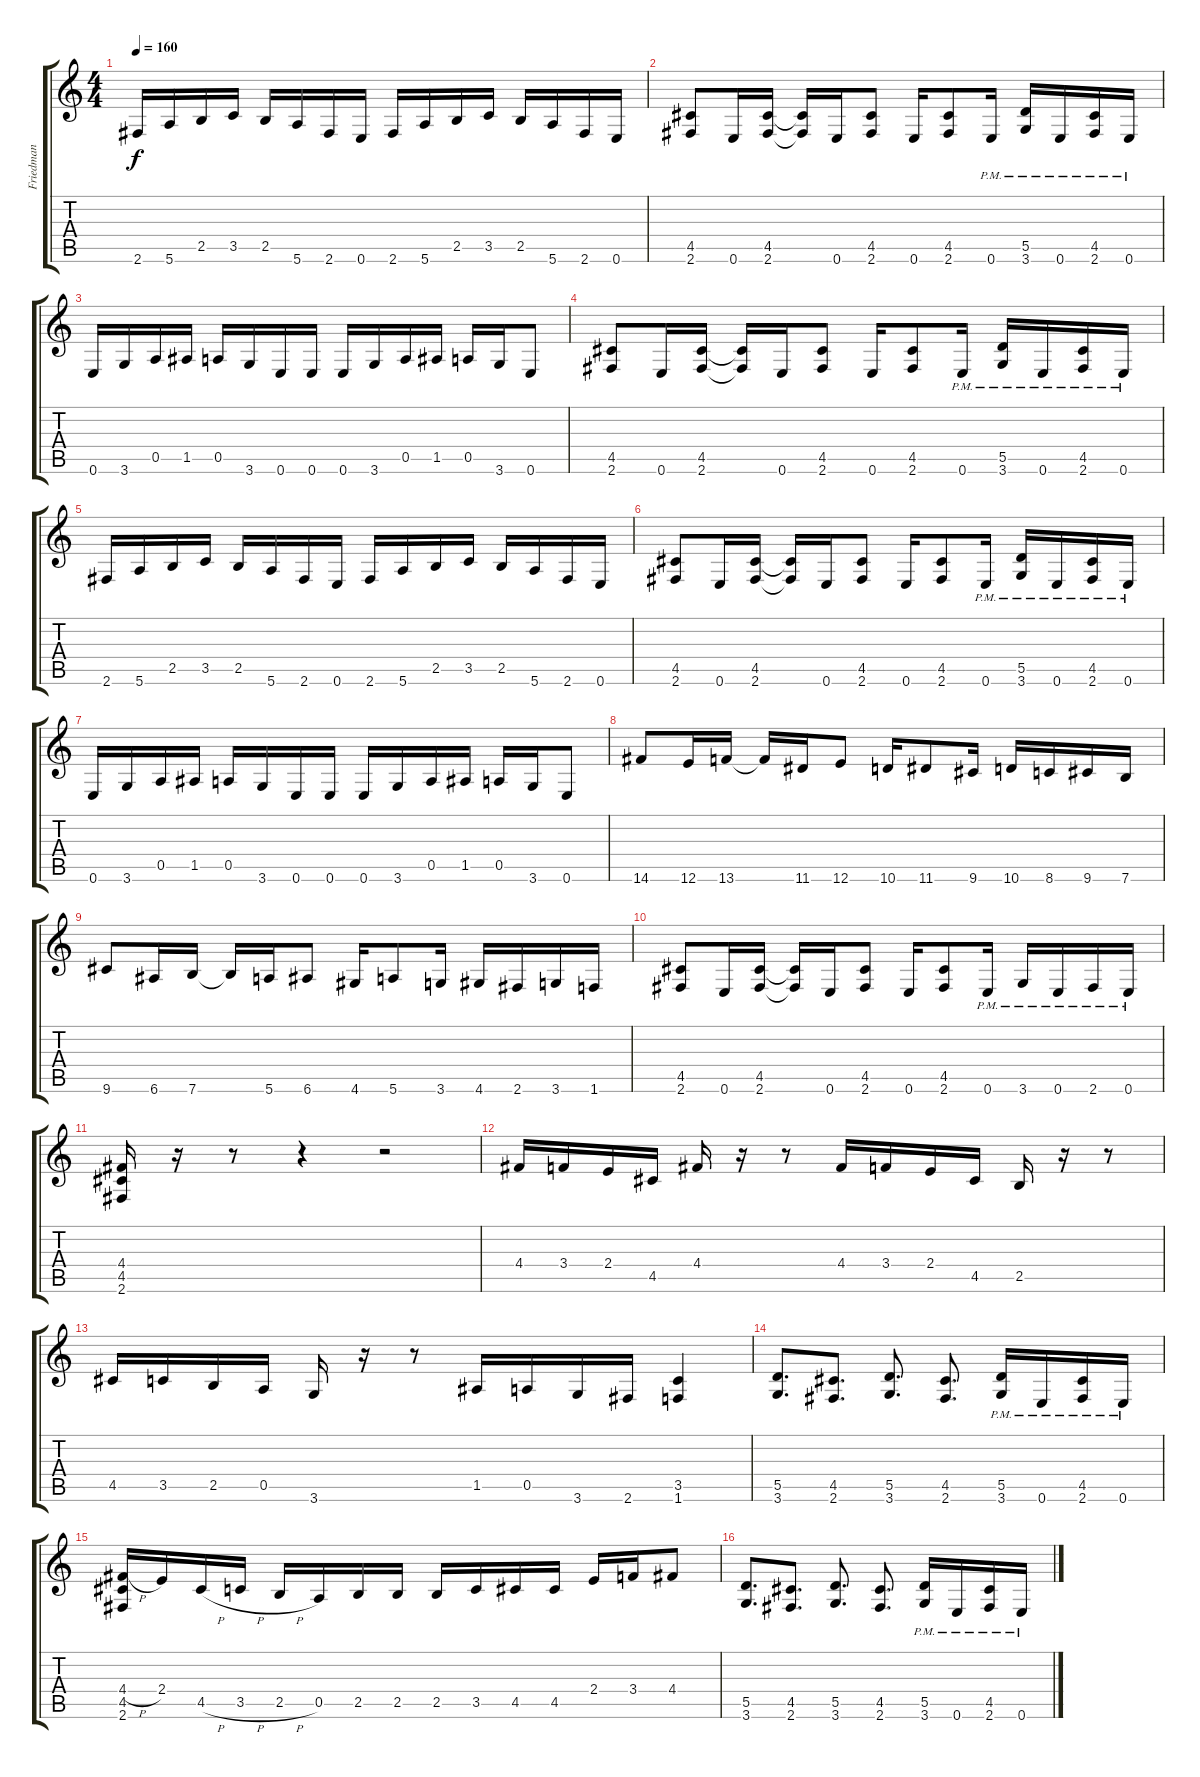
\track ("Friedman" "Friedman") {instrument distortionguitar}
\staff {score tabs}
\tuning (E4 B3 G3 D3 A2 E2) {hide}
\ts (4 4)
\tempo 160
\clef g2
\ks c
2.6.16{dy f} 5.6.16 2.5.16 3.5.16 2.5.16 5.6.16 2.6.16 0.6.16 2.6.16 5.6.16 2.5.16 3.5.16 2.5.16 5.6.16 2.6.16 0.6.16 |
(4.5 2.6).8 0.6.16 (4.5 2.6).16 (4.5{t} 2.6{t}).16 0.6.16 (4.5 2.6).8 0.6.16 (4.5 2.6).8 0.6{pm}.16 (5.5 3.6{pm}).16 0.6{pm}.16 (4.5 2.6{pm}).16 0.6{pm}.16 |
0.6.16 3.6.16 0.5.16 1.5.16 0.5.16 3.6.16 0.6.16 0.6.16 0.6.16 3.6.16 0.5.16 1.5.16 0.5.16 3.6.16 0.6.8 |
(4.5 2.6).8 0.6.16 (4.5 2.6).16 (4.5{t} 2.6{t}).16 0.6.16 (4.5 2.6).8 0.6.16 (4.5 2.6).8 0.6{pm}.16 (5.5 3.6{pm}).16 0.6{pm}.16 (4.5 2.6{pm}).16 0.6{pm}.16 |
2.6.16 5.6.16 2.5.16 3.5.16 2.5.16 5.6.16 2.6.16 0.6.16 2.6.16 5.6.16 2.5.16 3.5.16 2.5.16 5.6.16 2.6.16 0.6.16 |
(4.5 2.6).8 0.6.16 (4.5 2.6).16 (4.5{t} 2.6{t}).16 0.6.16 (4.5 2.6).8 0.6.16 (4.5 2.6).8 0.6{pm}.16 (5.5 3.6{pm}).16 0.6{pm}.16 (4.5 2.6{pm}).16 0.6{pm}.16 |
0.6.16 3.6.16 0.5.16 1.5.16 0.5.16 3.6.16 0.6.16 0.6.16 0.6.16 3.6.16 0.5.16 1.5.16 0.5.16 3.6.16 0.6.8 |
14.6.8 12.6.16 13.6.16 13.6{t}.16 11.6.16 12.6.8 10.6.16 11.6.8 9.6.16 10.6.16 8.6.16 9.6.16 7.6.16 |
9.6.8 6.6.16 7.6.16 7.6{t}.16 5.6.16 6.6.8 4.6.16 5.6.8 3.6.16 4.6.16 2.6.16 3.6.16 1.6.16 |
(4.5 2.6).8 0.6.16 (4.5 2.6).16 (4.5{t} 2.6{t}).16 0.6.16 (4.5 2.6).8 0.6.16 (4.5 2.6).8 0.6{pm}.16 3.6{pm}.16 0.6{pm}.16 2.6{pm}.16 0.6{pm}.16 |
(4.4 4.5 2.6).16 r.16 r.8 r.4 r.2 |
4.4.16 3.4.16 2.4.16 4.5.16 4.4.16 r.16 r.8 4.4.16 3.4.16 2.4.16 4.5.16 2.5.16 r.16 r.8 |
4.5.16 3.5.16 2.5.16 0.5.16 3.6.16 r.16 r.8 1.5.16 0.5.16 3.6.16 2.6.16 (3.5 1.6).4 |
(5.5 3.6).8{d} (4.5 2.6).8{d} (5.5 3.6).8{d} (4.5 2.6).8{d} (5.5{pm} 3.6).16 0.6{pm}.16 (4.5{pm} 2.6).16 0.6{pm}.16 |
(4.4{h} 4.5 2.6).16 2.4.16 4.5{h}.16 3.5{h}.16 2.5{h}.16 0.5.16 2.5.16 2.5.16 2.5.16 3.5.16 4.5.16 4.5.16 2.4.16 3.4.16 4.4.8 |
(5.5 3.6).8{d} (4.5 2.6).8{d} (5.5 3.6).8{d} (4.5 2.6).8{d} (5.5{pm} 3.6).16 0.6{pm}.16 (4.5{pm} 2.6).16 0.6{pm}.16
